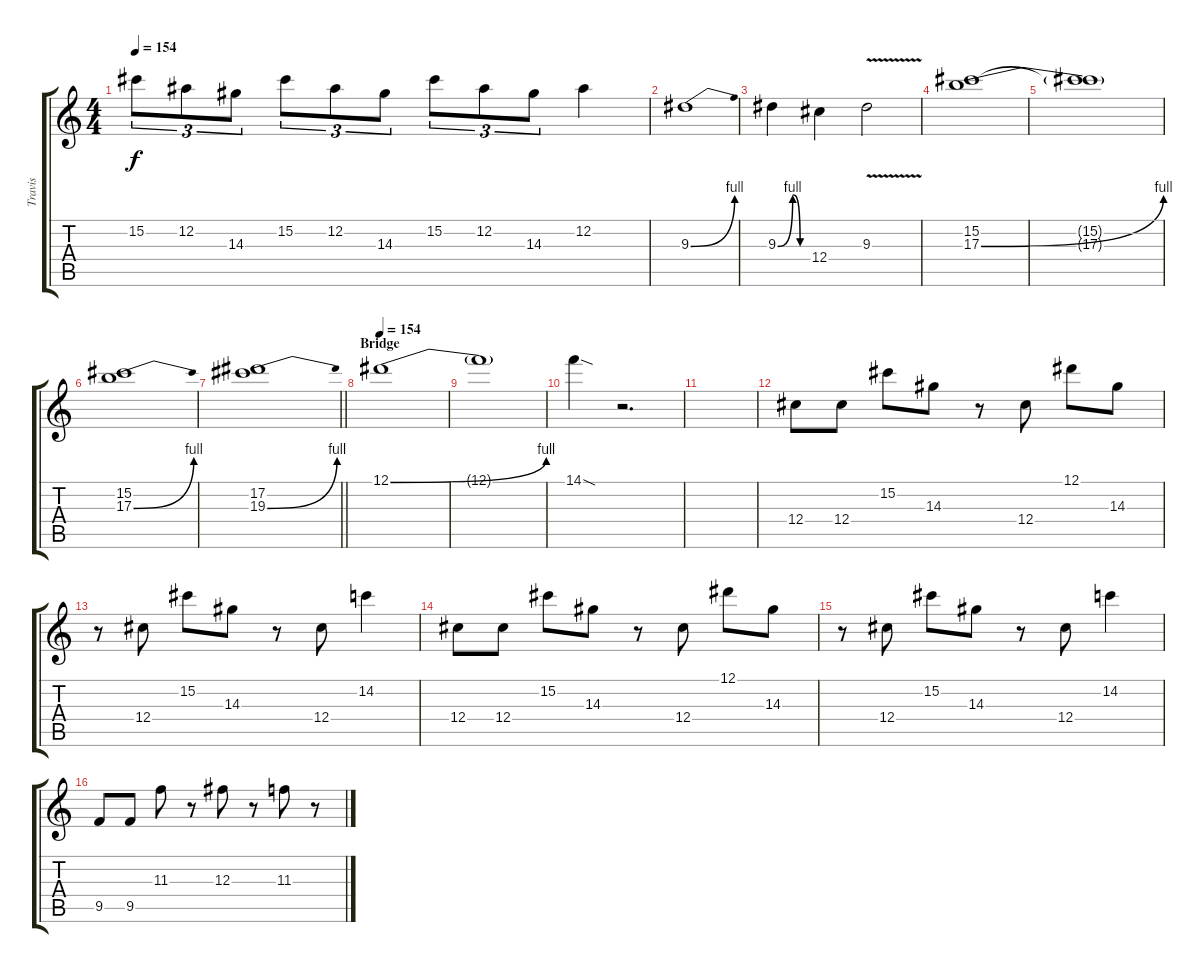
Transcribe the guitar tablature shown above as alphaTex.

\track ("Travis" "Travis") {instrument overdrivenguitar}
\staff {score tabs}
\tuning (Eb4 Bb3 Gb3 Db3 Ab2 Eb2) {hide}
\ts (4 4)
\tempo 154
\clef g2
\ks c
15.2.8{tu (3 2) dy f} 12.2.8{tu (3 2)} 14.3.8{tu (3 2)} 15.2.8{tu (3 2)} 12.2.8{tu (3 2)} 14.3.8{tu (3 2)} 15.2.8{tu (3 2)} 12.2.8{tu (3 2)} 14.3.8{tu (3 2)} 12.2.4 |
9.3{be (bend 0 0 60 4)}.1 |
9.3{be (custom 0 0 30 4 45 0 60 0)}.4 12.4.4 9.3{v}.2 |
(15.2 17.3{be (bend 0 0 60 4)}).1 |
(15.2{t} 17.3{t}).1 |
(15.2 17.3{be (bend 0 0 60 4)}).1 |
\barLineRight lightlight
(17.2 19.3{be (bend 0 0 60 4)}).1 |
\section ("" "Bridge")
\tempo 154
12.1{be (bend 0 0 60 4)}.1{volume 11} |
12.1{t}.1 |
14.1{sod}.4 r.2{d} |
|
12.4.8{volume 10} 12.4.8 15.2.8 14.3.8 r.8 12.4.8 12.1.8 14.3.8 |
r.8 12.4.8 15.2.8 14.3.8 r.8 12.4.8 14.2.4 |
12.4.8 12.4.8 15.2.8 14.3.8 r.8 12.4.8 12.1.8 14.3.8 |
r.8 12.4.8 15.2.8 14.3.8 r.8 12.4.8 14.2.4 |
9.5.8 9.5.8 11.3.8 r.8 12.3.8 r.8 11.3.8 r.8
